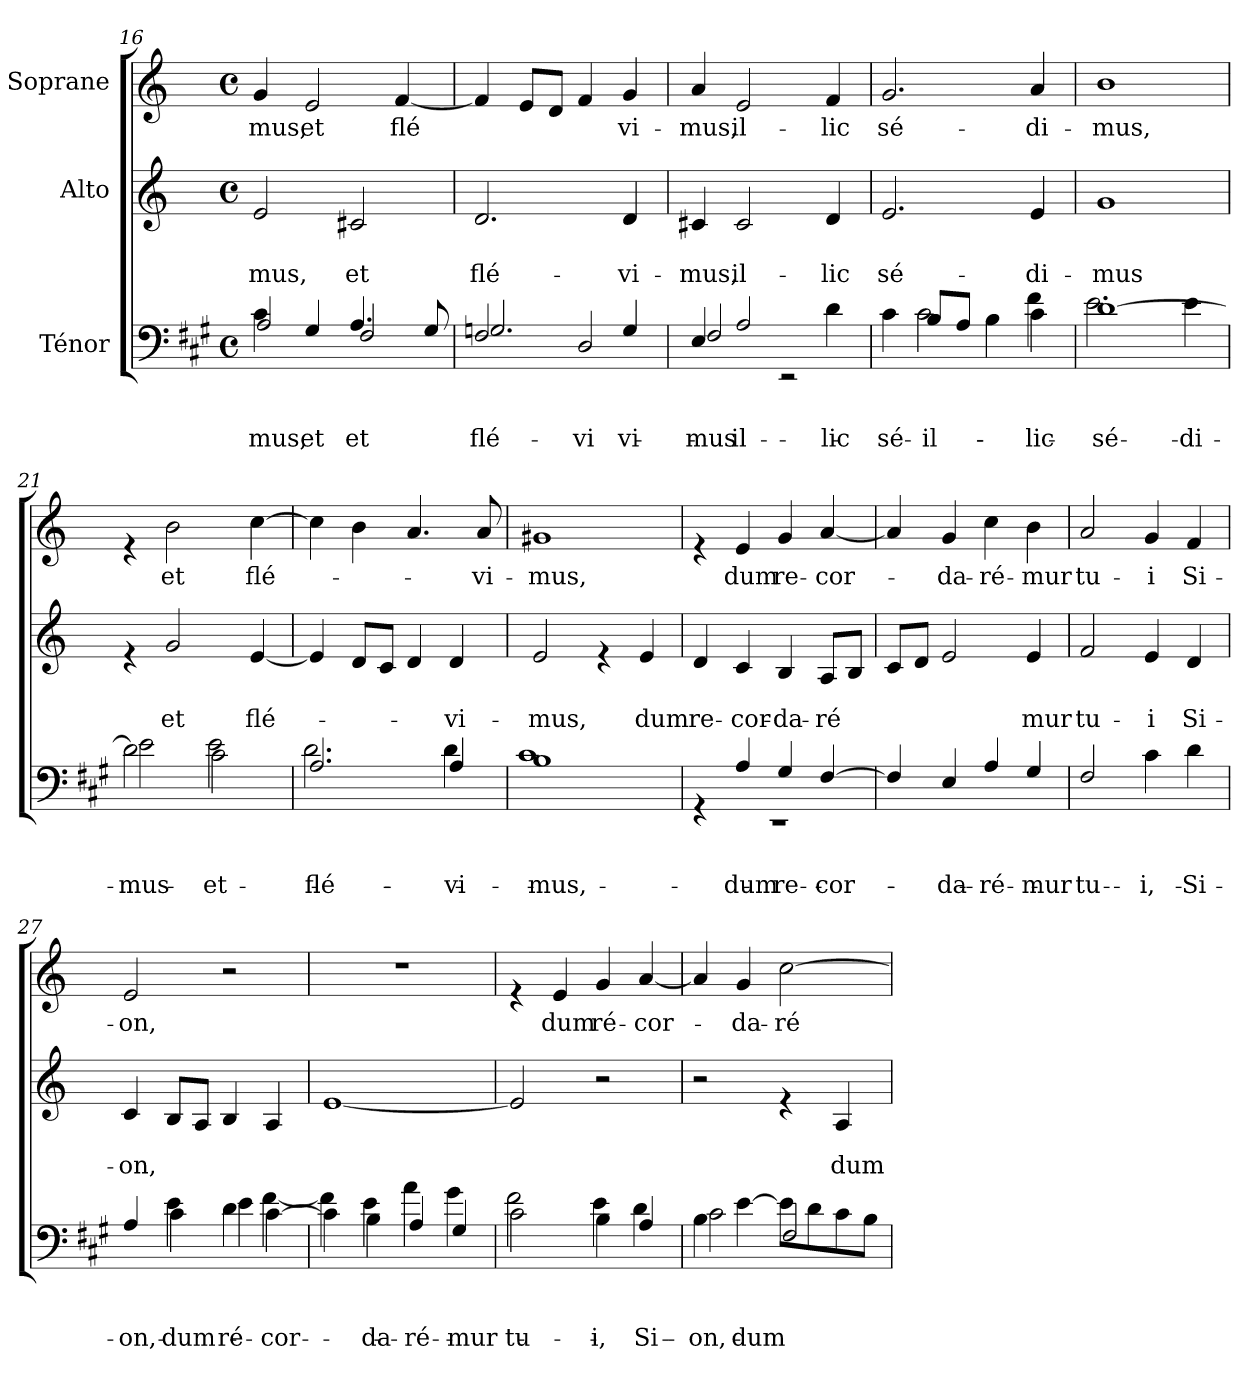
**kern	**text	**text	**text	**kern	**text	**text	**kern	**text
*part3	*part3	*part3	*part3	*part2	*part2	*part2	*part1	*part1
*staff3	*staff3	*staff3	*staff3	*staff2	*staff2	*staff2	*staff1	*staff1
*I"Ténor	*	*	*	*I"Alto	*	*	*I"Soprane	*
!!LO:LB:g=z
*clefF4	*	*	*	*clefG2	*	*	*clefG2	*
*ITrd5c9	*	*	*	*	*	*	*	*
*k[]	*	*	*	*k[]	*	*	*k[]	*
*C:	*	*	*	*C:	*	*	*C:	*
*M4/4	*	*	*	*M4/4	*	*	*M4/4	*
*met(c)	*	*	*	*met(c)	*	*	*met(c)	*
=16	=16	=16	=16	=16	=16	=16	=16	=16
!	!	!	!LO:LY:b	!	!	!	!	!
*^	*	*	*	*	*	*	*	*
!	!	!	!	!LO:LY:b	!	!	!LO:LY:b	!	!LO:LY:b
4E\	2C/	.	.	mus,	2e/	.	-mus,	4g/	-mus,
!	!	!	!	!LO:LY:b	!	!	!	!	!LO:LY:b
4BB/	.	.	.	et	.	.	.	2e/	et
!	!	!	!	!LO:LY:b	!	!	!	!	!
!	!	!	!	!LO:LY:b	!	!	!LO:LY:b	!	!
4.C/	2AA/	.	.	et	2c#X/	.	et	.	.
!	!	!	!	!	!	!	!	!	!LO:LY:b
.	.	.	.	.	.	.	.	[<4f/	flé
8BB/	.	.	.	.	.	.	.	.	.
=17	=17	=17	=17	=17	=17	=17	=17	=17	=17
!	!	!	!	!LO:LY:b	!	!	!LO:LY:b	!	!
2AA/	2.BB-X/	.	.	-flé-	2.d/	.	flé-	4f/]	.
.	.	.	.	.	.	.	.	8e/L	.
.	.	.	.	.	.	.	.	8d/J	.
!	!	!	!	!LO:LY:b	!	!	!	!	!
2FF/	.	.	.	vi-	.	.	.	4f/	.
!	!	!	!	!LO:LY:b	!	!	!LO:LY:b	!	!LO:LY:b
.	4BB-/	.	.	-vi-	4d/	.	-vi-	4g/	vi-
=18	=18	=18	=18	=18	=18	=18	=18	=18	=18
!	!	!	!	!LO:LY:b	!	!	!	!	!
!	!	!	!	!LO:LY:b	!	!	!LO:LY:b	!	!LO:LY:b
4GG/	2AA/	.	.	mus	4c#X/	.	-mus,	4a/	-mus,
!	!	!	!	!LO:LY:b	!	!	!LO:LY:b	!	!LO:LY:b
2C/	.	.	.	il-	2c#/	.	il-	2e/	il-
.	2rEE	.	.	.	.	.	.	.	.
!	!	!	!	!LO:LY:b	!	!	!LO:LY:b	!	!LO:LY:b
4F\	.	.	.	-lic	4d/	.	-lic	4f/	-lic
=19	=19	=19	=19	=19	=19	=19	=19	=19	=19
!	!	!	!	!LO:LY:b	!	!	!LO:LY:b	!	!LO:LY:b
4E\	4ryy	.	.	sé	2.e/	.	sé-	2.g/	sé-
!	!	!	!	!LO:LY:b	!	!	!	!	!
8D/L	2E\	.	.	il-	.	.	.	.	.
8C/J	.	.	.	.	.	.	.	.	.
4D\	.	.	.	.	.	.	.	.	.
!	!	!	!	!LO:LY:b	!	!	!	!	!
!	!	!	!	!LO:LY:b	!	!	!LO:LY:b	!	!LO:LY:b
4E\	4A\	.	.	-lic	4e/	.	-di-	4a/	-di-
=20	=20	=20	=20	=20	=20	=20	=20	=20	=20
!	!	!	!	!LO:LY:b	!	!	!	!	!
!	!	!	!	!LO:LY:b	!	!	!LO:LY:b	!	!LO:LY:b
[>1F	2.G\	.	.	sé-	1g	.	-mus	1b	-mus,
!	!	!	!	!LO:LY:b	!	!	!	!	!
.	4G\	.	.	-di-	.	.	.	.	.
=21	=21	=21	=21	=21	=21	=21	=21	=21	=21
!	!	!	!	!LO:LY:b	!	!	!	!	!
2F\]	2G\	.	.	mus	4re	.	.	4re	.
!	!	!	!	!	!	!	!LO:LY:b	!	!LO:LY:b
.	.	.	.	.	2g/	.	et	2b\	et
!	!	!	!	!LO:LY:b	!	!	!	!	!
!	!	!	!	!LO:LY:b	!	!	!	!	!
2G\	2E\	.	.	et	.	.	.	.	.
!	!	!	!	!	!	!	!LO:LY:b	!	!LO:LY:b
.	.	.	.	.	[<4e/	.	flé-	[>4cc\	flé-
!!LO:LB:g=z
=22	=22	=22	=22	=22	=22	=22	=22	=22	=22
!	!	!	!	!LO:LY:b	!	!	!	!	!
!	!	!	!	!LO:LY:b	!	!	!	!	!
2.C/	2.F\	.	.	-flé-	4e/]	.	.	4cc\]	.
.	.	.	.	.	8d/L	.	.	4b\	.
.	.	.	.	.	8c/J	.	.	.	.
.	.	.	.	.	4d/	.	.	4.a/	.
!	!	!	!	!LO:LY:b	!	!	!	!	!
!	!	!	!	!LO:LY:b	!	!	!LO:LY:b	!	!
4C/	4F\	.	.	-vi-	4d/	.	-vi-	.	.
!	!	!	!	!	!	!	!	!	!LO:LY:b
.	.	.	.	.	.	.	.	8a/	-vi-
=23	=23	=23	=23	=23	=23	=23	=23	=23	=23
!	!	!	!	!LO:LY:b	!	!	!	!	!
!	!	!	!	!LO:LY:b	!	!	!LO:LY:b	!	!LO:LY:b
1D	1E	.	.	mus,	2e/	.	-mus,	1g#X	-mus,
.	.	.	.	.	4re	.	.	.	.
!	!	!	!	!	!	!	!LO:LY:b	!	!
.	.	.	.	.	4e/	.	dum	.	.
=24	=24	=24	=24	=24	=24	=24	=24	=24	=24
!	!	!	!	!	!	!	!LO:LY:b	!	!
4rGG	1rEE	.	.	.	4d/	.	re-	4re	.
!	!	!	!	!LO:LY:b	!	!	!LO:LY:b	!	!LO:LY:b
4C/	.	.	.	dum	4c/	.	-cor-	4e/	dum
!	!	!	!	!LO:LY:b	!	!	!LO:LY:b	!	!LO:LY:b
4BB/	.	.	.	re-	4B/	.	-da-	4g/	re-
!	!	!	!	!LO:LY:b	!	!	!LO:LY:b	!	!LO:LY:b
[<4AA/	.	.	.	-cor-	8A/L	.	-ré	[<4a/	-cor-
.	.	.	.	.	8B/J	.	.	.	.
*v	*v	*	*	*	*	*	*	*	*
=25	=25	=25	=25	=25	=25	=25	=25	=25
4AA/]	.	.	.	8c/L	.	.	4a/]	.
.	.	.	.	8d/J	.	.	.	.
!	!	!	!LO:LY:b	!	!	!	!	!LO:LY:b
4GG/	.	.	-da-	2e/	.	.	4g/	-da-
!	!	!	!LO:LY:b	!	!	!	!	!LO:LY:b
4C/	.	.	-ré-	.	.	.	4cc\	-ré-
!	!	!	!LO:LY:b	!	!	!LO:LY:b	!	!LO:LY:b
4BB/	.	.	-mur	4e/	.	mur	4b\	-mur
=26	=26	=26	=26	=26	=26	=26	=26	=26
!	!	!	!LO:LY:b	!	!	!LO:LY:b	!	!LO:LY:b
2AA/	.	.	tu-	2f/	.	tu-	2a/	tu-
!	!	!	!LO:LY:b	!	!	!LO:LY:b	!	!LO:LY:b
4E\	.	.	-i,	4e/	.	-i	4g/	-i
!	!	!	!LO:LY:b	!	!	!LO:LY:b	!	!LO:LY:b
4F\	.	.	Si-	4d/	.	Si-	4f/	Si-
!!LO:LB:g=z
=27	=27	=27	=27	=27	=27	=27	=27	=27
!	!	!	!LO:LY:b	!	!	!LO:LY:b	!	!LO:LY:b
*^	*	*	*	*	*	*	*	*
4C/	4ryy	.	.	-on,	4c/	.	-on,	2e/	-on,
!	!	!	!	!LO:LY:b	!	!	!	!	!
!	!	!	!	!LO:LY:b	!	!	!	!	!
4G\	4E\	.	.	-dum	8B/L	.	.	.	.
.	.	.	.	.	8A/J	.	.	.	.
!	!	!	!	!LO:LY:b	!	!	!	!	!
!	!	!	!	!LO:LY:b	!	!	!	!	!
4F\	4G\	.	.	ré-	4B/	.	.	2r	.
!	!	!	!	!LO:LY:b	!	!	!	!	!
!	!	!	!	!LO:LY:b	!	!	!	!	!
[>4E\	[>4A\	.	.	-cor-	4A/	.	.	.	.
=28	=28	=28	=28	=28	=28	=28	=28	=28	=28
4E\]	4A\]	.	.	.	[<1e	.	.	1r	.
!	!	!	!	!LO:LY:b	!	!	!	!	!
!	!	!	!	!LO:LY:b	!	!	!	!	!
4D\	4G\	.	.	da-	.	.	.	.	.
!	!	!	!	!LO:LY:b	!	!	!	!	!
!	!	!	!	!LO:LY:b	!	!	!	!	!
4C/	4c\	.	.	-ré-	.	.	.	.	.
!	!	!	!	!LO:LY:b	!	!	!	!	!
!	!	!	!	!LO:LY:b	!	!	!	!	!
4BB/	4B\	.	.	-mur	.	.	.	.	.
=29	=29	=29	=29	=29	=29	=29	=29	=29	=29
!	!	!	!	!LO:LY:b	!	!	!	!	!
!	!	!	!	!LO:LY:b	!	!	!	!	!
2E\	2A\	.	.	-tu-	2e/]	.	.	4re	.
!	!	!	!	!	!	!	!	!	!LO:LY:b
.	.	.	.	.	.	.	.	4e/	dum
!	!	!	!	!LO:LY:b	!	!	!	!	!
!	!	!	!	!LO:LY:b	!	!	!	!	!LO:LY:b
4D\	4G\	.	.	-i,	2r	.	.	4g/	ré-
!	!	!	!	!LO:LY:b	!	!	!	!	!
!	!	!	!	!LO:LY:b	!	!	!	!	!LO:LY:b
4C/	4F\	.	.	Si-	.	.	.	[<4a/	-cor-
=30	=30	=30	=30	=30	=30	=30	=30	=30	=30
!	!	!	!	!LO:LY:b	!	!	!	!	!
!	!	!	!	!LO:LY:b	!	!	!	!	!
4D\	2E\	.	.	on,	2r	.	.	4a/]	.
!	!	!	!	!LO:LY:b	!	!	!	!	!LO:LY:b
[>4G\	.	.	.	dum	.	.	.	4g/	-da-
!	!	!	!	!	!	!	!	!	!LO:LY:b
8G\L]	2AA/	.	.	.	4re	.	.	[>2cc\	-ré-
8F\	.	.	.	.	.	.	.	.	.
!	!	!	!	!	!	!	!LO:LY:b	!	!
8E\	.	.	.	.	4A/	.	dum	.	.
8D\J	.	.	.	.	.	.	.	.	.
*v	*v	*	*	*	*	*	*	*	*
=	=	=	=	=	=	=	=	=
*-	*-	*-	*-	*-	*-	*-	*-	*-
